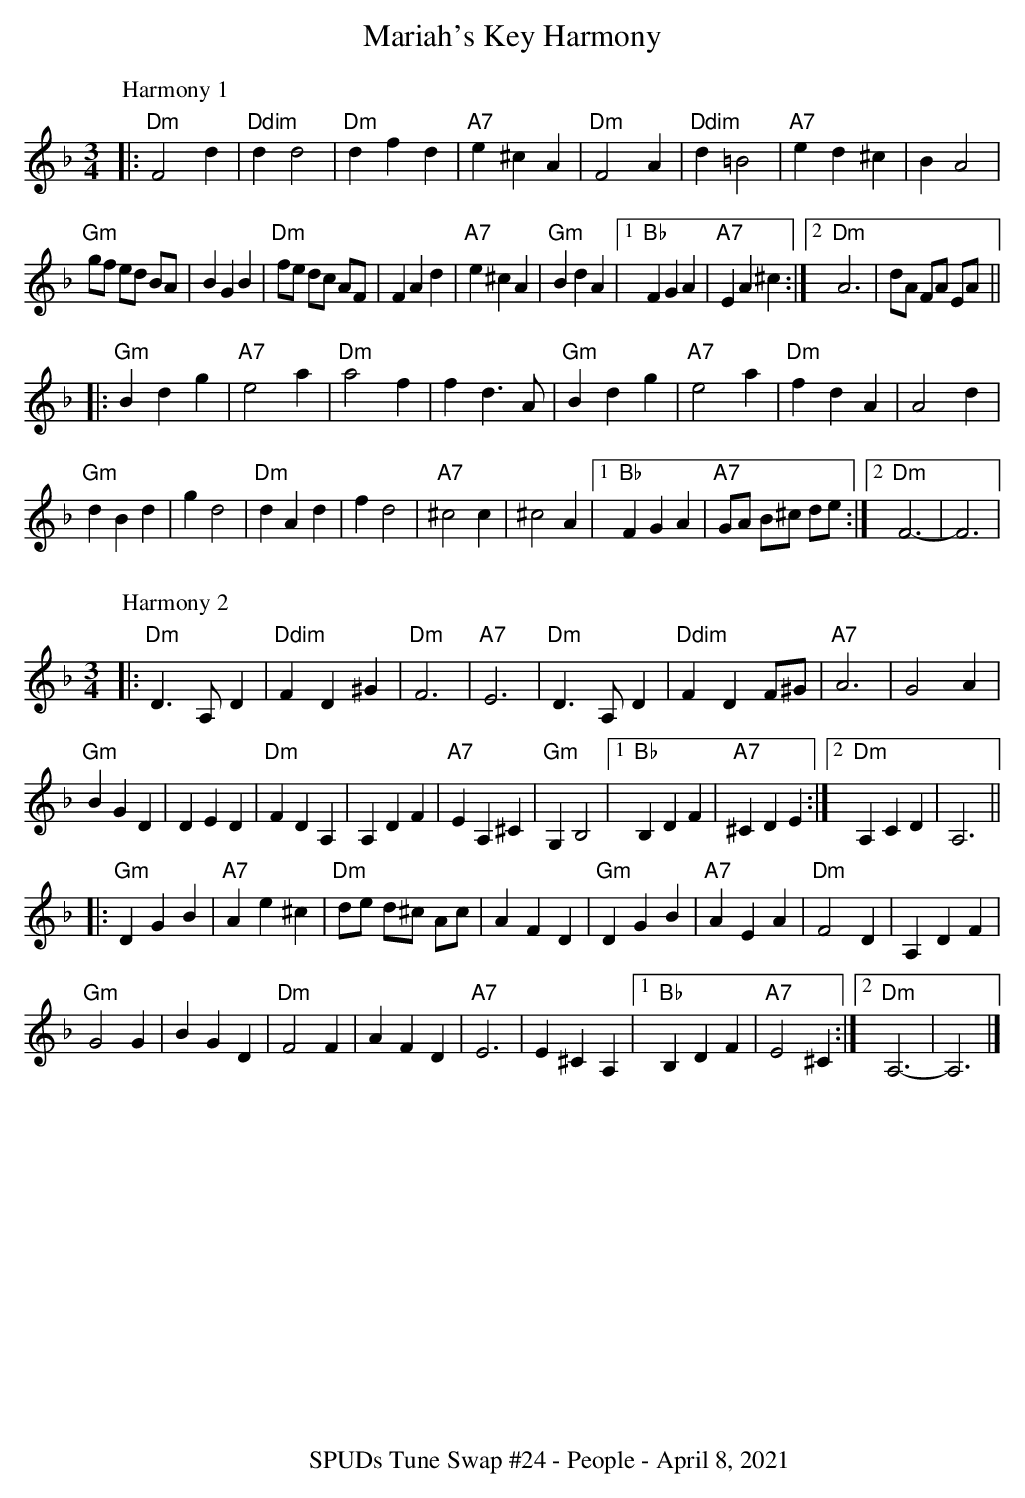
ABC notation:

X:1
T:Mariah's Key Harmony
L:1/4
M:3/4
K:Dm
P:Harmony 1
|:"Dm"F2d|"Ddim"d d2| "Dm" dfd|"A7"e^cA|\
"Dm"F2A|"Ddim"d =B2|"A7" ed^c|BA2|
"Gm"g/f/ e/d/ B/A/| BGB| "Dm" f/e/ d/c/ A/F/| FAd|\
"A7"e^cA| "Gm" BdA|1 "Bb" FGA|"A7"EA^c:|2 "Dm" A3|d/A/ F/A/ E/A/||
|:"Gm" Bdg| "A7" e2 a| "Dm"a2 f| f d>A|\
 "Gm" Bdg| "A7" e2 a| "Dm" fdA| A2d|
"Gm" dBd| gd2| "Dm" dAd|fd2| \
"A7" ^c2 c|^c2A|1 "Bb" FGA|"A7"G/A/ B/^c/ d/e/:|2 "Dm" F3-|F3|
%%text
P:Harmony 2
L:1/4
M:3/4
K:Dm
|:"Dm"D>A,D|"Ddim"FD^G| "Dm" F3|"A7"E3|\
"Dm"D>A,D|"Ddim"FD F/^G/|"A7" A3|G2 A|
"Gm"BGD| DED| "Dm" FDA,| A,DF|\
"A7"EA,^C| "Gm" G,B,2|1 "Bb" B,DF|"A7"^CDE:|2 "Dm" A,CD|A,3||
|:"Gm" DGB| "A7" Ae^c| "Dm" d/e/ d/^c/ A/c/| AFD|\
 "Gm" DGB| "A7" AEA| "Dm" F2 D|A,DF|
"Gm" G2G| BGD| "Dm" F2F |AFD|\
 "A7" E3|E^CA,|1 "Bb" B,DF|"A7"E2 ^C:|2 "Dm" A,3-|A,3|]
